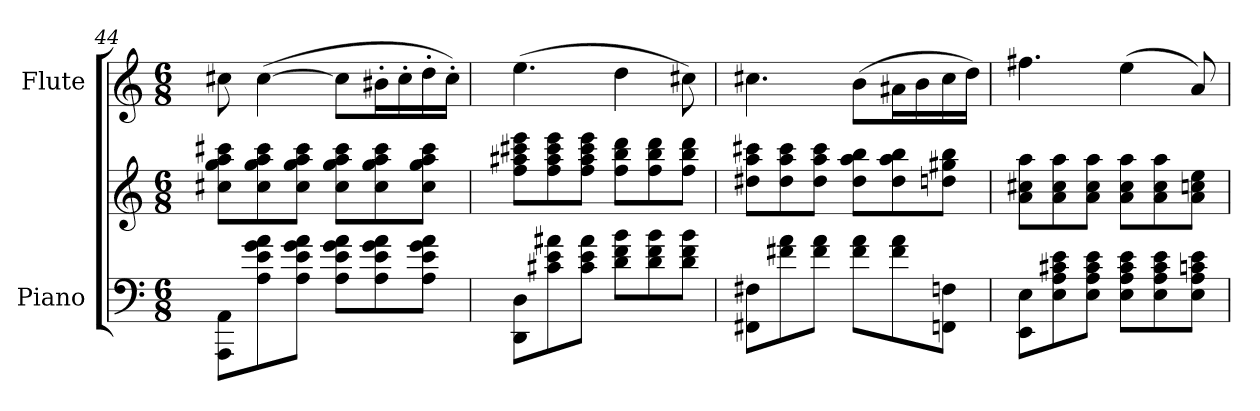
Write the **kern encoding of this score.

**kern	**kern	**kern
*part2	*part2	*part1
*staff3	*staff2	*staff1
*I"Piano	*	*I"Flute
*I'Pno.	*	*I'Fl.
*clefF4	*clefG2	*clefG2
*k[]	*k[]	*k[]
*C:	*C:	*C:
*M6/8	*M6/8	*M6/8
=44	=44	=44
8AAA\ 8AA\L	8cc#X\ 8gg\ 8aa\ 8ccc#X\L	8cc#X\
8A\ 8e\ 8g\ 8a\	8cc#\ 8gg\ 8aa\ 8ccc#\	([4cc#\
8A\ 8e\ 8g\ 8a\J	8cc#\ 8gg\ 8aa\ 8ccc#\J	.
8A\ 8e\ 8g\ 8a\L	8cc#\ 8gg\ 8aa\ 8ccc#\L	8cc#\L]
8A\ 8e\ 8g\ 8a\	8cc#\ 8gg\ 8aa\ 8ccc#\	16b#X'\L
.	.	16cc#'\
8A\ 8e\ 8g\ 8a\J	8cc#\ 8gg\ 8aa\ 8ccc#\J	16dd'\
.	.	16cc#'\JJ)
=45	=45	=45
8DD\ 8D\L	8ff\ 8aa#X\ 8ccc#X\ 8eee\L	(4.ee\
8c#X\ 8e\ 8a#X\	8ff\ 8aa#\ 8ccc#\ 8eee\	.
8c#\ 8e\ 8a#\J	8ff\ 8aa#\ 8ccc#\ 8eee\J	.
8d\ 8f\ 8b\L	8ff\ 8bb\ 8ddd\L	4dd\
8d\ 8f\ 8b\	8ff\ 8bb\ 8ddd\	.
8d\ 8f\ 8b\J	8ff\ 8bb\ 8ddd\J	8cc#X\)
!!LO:LB:g=z
=46	=46	=46
8FF#X\ 8F#X\L	8dd#X\ 8aa\ 8ccc#X\L	4.cc#X\
8f#X\ 8a\	8dd#\ 8aa\ 8ccc#\	.
8f#\ 8a\J	8dd#\ 8aa\ 8ccc#\J	.
8f#\ 8a\L	8dd#\ 8aa\ 8bb\L	(8b\L
8f#\ 8a\	8dd#\ 8aa\ 8bb\	16a#X\L
.	.	16b\
8FFn\ 8Fn\J	8ddn\ 8gg#X\ 8bb\J	16cc#\
.	.	16dd\JJ)
=47	=47	=47
8EE\ 8E\L	8a\ 8cc#X\ 8aa\L	4.ff#X\
8E\ 8A\ 8c#X\ 8e\	8a\ 8cc#\ 8aa\	.
8E\ 8A\ 8c#\ 8e\J	8a\ 8cc#\ 8aa\J	.
8E\ 8A\ 8c#\ 8e\L	8a\ 8cc#\ 8aa\L	(4ee\
8E\ 8A\ 8c#\ 8e\	8a\ 8cc#\ 8aa\	.
8E\ 8A\ 8cn\ 8e\J	8a\ 8ccn\ 8ee\J	8a/)
=	=	=
*-	*-	*-
